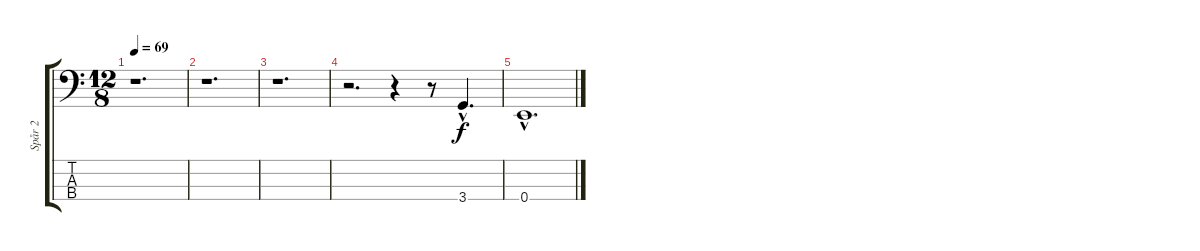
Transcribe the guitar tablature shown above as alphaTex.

\track ("Spår 2" "Spår 2") {instrument electricbassfinger}
\staff {score tabs}
\tuning (G2 D2 A1 E1) {hide}
\ts (12 8)
\tempo 69
\clef f4
\ks c
r.1{d dy f} |
r.1{d} |
r.1{d} |
r.2{d} r.4 r.8 3.4{hac}.4{d} |
0.4{hac}.1{d}
